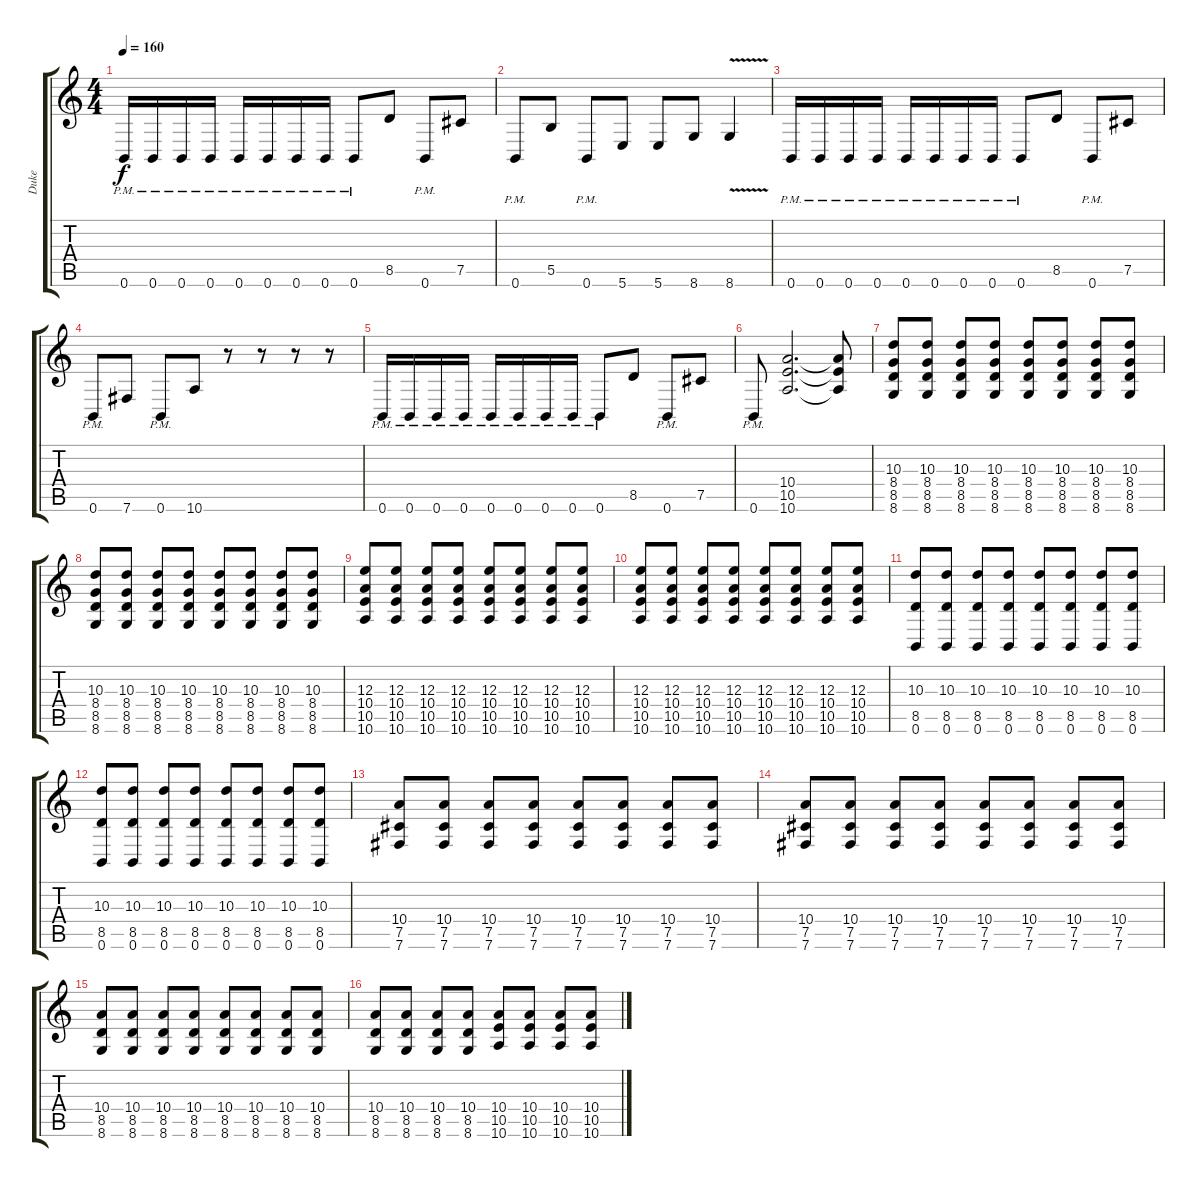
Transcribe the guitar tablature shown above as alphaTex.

\track ("Duke" "Duke") {instrument overdrivenguitar}
\staff {score tabs}
\tuning (Db4 Ab3 E3 B2 Gb2 B1) {hide}
\ts (4 4)
\tempo 160
\clef g2
\ks c
0.6{pm}.16{dy f} 0.6{pm}.16 0.6{pm}.16 0.6{pm}.16 0.6{pm}.16 0.6{pm}.16 0.6{pm}.16 0.6{pm}.16 0.6{pm}.8 8.5.8 0.6{pm}.8 7.5.8 |
0.6{pm}.8 5.5.8 0.6{pm}.8 5.6.8 5.6.8 8.6.8 8.6{v}.4 |
0.6{pm}.16 0.6{pm}.16 0.6{pm}.16 0.6{pm}.16 0.6{pm}.16 0.6{pm}.16 0.6{pm}.16 0.6{pm}.16 0.6{pm}.8 8.5.8 0.6{pm}.8 7.5.8 |
0.6{pm}.8 7.6.8 0.6{pm}.8 10.6.8 r.8 r.8 r.8 r.8 |
0.6{pm}.16 0.6{pm}.16 0.6{pm}.16 0.6{pm}.16 0.6{pm}.16 0.6{pm}.16 0.6{pm}.16 0.6{pm}.16 0.6{pm}.8 8.5.8 0.6{pm}.8 7.5.8 |
0.6{pm}.8 (10.4 10.5 10.6).2{d} (10.4{t} 10.5{t} 10.6{t}).8 |
(10.3 8.4 8.5 8.6).8 (10.3 8.4 8.5 8.6).8 (10.3 8.4 8.5 8.6).8 (10.3 8.4 8.5 8.6).8 (10.3 8.4 8.5 8.6).8 (10.3 8.4 8.5 8.6).8 (10.3 8.4 8.5 8.6).8 (10.3 8.4 8.5 8.6).8 |
(10.3 8.4 8.5 8.6).8 (10.3 8.4 8.5 8.6).8 (10.3 8.4 8.5 8.6).8 (10.3 8.4 8.5 8.6).8 (10.3 8.4 8.5 8.6).8 (10.3 8.4 8.5 8.6).8 (10.3 8.4 8.5 8.6).8 (10.3 8.4 8.5 8.6).8 |
(12.3 10.4 10.5 10.6).8 (12.3 10.4 10.5 10.6).8 (12.3 10.4 10.5 10.6).8 (12.3 10.4 10.5 10.6).8 (12.3 10.4 10.5 10.6).8 (12.3 10.4 10.5 10.6).8 (12.3 10.4 10.5 10.6).8 (12.3 10.4 10.5 10.6).8 |
(12.3 10.4 10.5 10.6).8 (12.3 10.4 10.5 10.6).8 (12.3 10.4 10.5 10.6).8 (12.3 10.4 10.5 10.6).8 (12.3 10.4 10.5 10.6).8 (12.3 10.4 10.5 10.6).8 (12.3 10.4 10.5 10.6).8 (12.3 10.4 10.5 10.6).8 |
(10.3 8.5 0.6).8 (10.3 8.5 0.6).8 (10.3 8.5 0.6).8 (10.3 8.5 0.6).8 (10.3 8.5 0.6).8 (10.3 8.5 0.6).8 (10.3 8.5 0.6).8 (10.3 8.5 0.6).8 |
(10.3 8.5 0.6).8 (10.3 8.5 0.6).8 (10.3 8.5 0.6).8 (10.3 8.5 0.6).8 (10.3 8.5 0.6).8 (10.3 8.5 0.6).8 (10.3 8.5 0.6).8 (10.3 8.5 0.6).8 |
(10.4 7.5 7.6).8 (10.4 7.5 7.6).8 (10.4 7.5 7.6).8 (10.4 7.5 7.6).8 (10.4 7.5 7.6).8 (10.4 7.5 7.6).8 (10.4 7.5 7.6).8 (10.4 7.5 7.6).8 |
(10.4 7.5 7.6).8 (10.4 7.5 7.6).8 (10.4 7.5 7.6).8 (10.4 7.5 7.6).8 (10.4 7.5 7.6).8 (10.4 7.5 7.6).8 (10.4 7.5 7.6).8 (10.4 7.5 7.6).8 |
(10.4 8.5 8.6).8 (10.4 8.5 8.6).8 (10.4 8.5 8.6).8 (10.4 8.5 8.6).8 (10.4 8.5 8.6).8 (10.4 8.5 8.6).8 (10.4 8.5 8.6).8 (10.4 8.5 8.6).8 |
(10.4 8.5 8.6).8 (10.4 8.5 8.6).8 (10.4 8.5 8.6).8 (10.4 8.5 8.6).8 (10.4 10.5 10.6).8 (10.4 10.5 10.6).8 (10.4 10.5 10.6).8 (10.4 10.5 10.6).8
